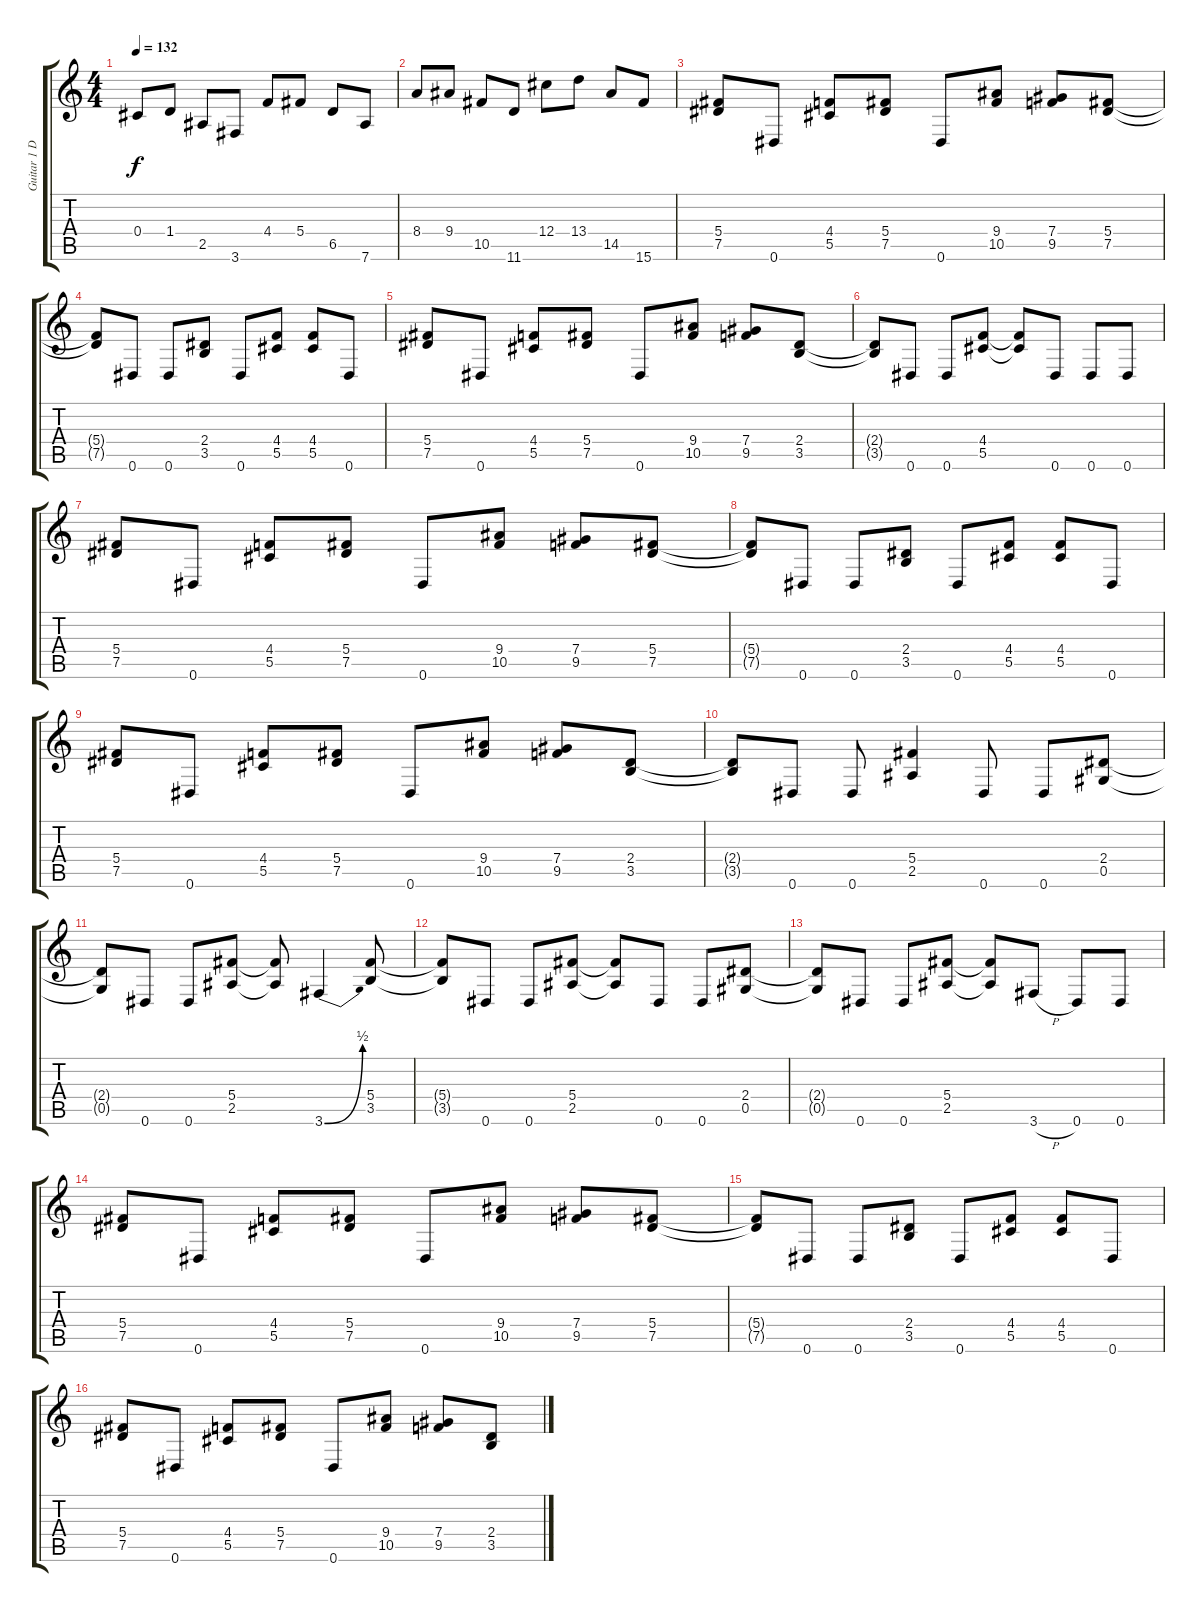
\track ("Guitar 1 Dave Mustaine" "Guitar 1 D") {instrument overdrivenguitar}
\staff {score tabs}
\tuning (Eb4 Bb3 Gb3 Db3 Ab2 Eb2) {hide}
\ts (4 4)
\tempo 132
\clef g2
\ks c
0.4.8{dy f} 1.4.8 2.5.8 3.6.8 4.4.8 5.4.8 6.5.8 7.6.8 |
8.4.8 9.4.8 10.5.8 11.6.8 12.4.8 13.4.8 14.5.8 15.6.8 |
(5.4 7.5).8 0.6.8 (4.4 5.5).8 (5.4 7.5).8 0.6.8 (9.4 10.5).8 (7.4 9.5).8 (5.4 7.5).8 |
(5.4{t} 7.5{t}).8 0.6.8 0.6.8 (2.4 3.5).8 0.6.8 (4.4 5.5).8 (4.4 5.5).8 0.6.8 |
(5.4 7.5).8 0.6.8 (4.4 5.5).8 (5.4 7.5).8 0.6.8 (9.4 10.5).8 (7.4 9.5).8 (2.4 3.5).8 |
(2.4{t} 3.5{t}).8 0.6.8 0.6.8 (4.4 5.5).8 (4.4{t} 5.5{t}).8 0.6.8 0.6.8 0.6.8 |
(5.4 7.5).8 0.6.8 (4.4 5.5).8 (5.4 7.5).8 0.6.8 (9.4 10.5).8 (7.4 9.5).8 (5.4 7.5).8 |
(5.4{t} 7.5{t}).8 0.6.8 0.6.8 (2.4 3.5).8 0.6.8 (4.4 5.5).8 (4.4 5.5).8 0.6.8 |
(5.4 7.5).8 0.6.8 (4.4 5.5).8 (5.4 7.5).8 0.6.8 (9.4 10.5).8 (7.4 9.5).8 (2.4 3.5).8 |
(2.4{t} 3.5{t}).8 0.6.8 0.6.8 (5.4 2.5).4 0.6.8 0.6.8 (2.4 0.5).8 |
(2.4{t} 0.5{t}).8 0.6.8 0.6.8 (5.4 2.5).8 (5.4{t} 2.5{t}).8 3.6{be (bend 0 0 60 2)}.4 (5.4 3.5).8 |
(5.4{t} 3.5{t}).8 0.6.8 0.6.8 (5.4 2.5).8 (5.4{t} 2.5{t}).8 0.6.8 0.6.8 (2.4 0.5).8 |
(2.4{t} 0.5{t}).8 0.6.8 0.6.8 (5.4 2.5).8 (5.4{t} 2.5{t}).8 3.6{h}.8 0.6.8 0.6.8 |
(5.4 7.5).8 0.6.8 (4.4 5.5).8 (5.4 7.5).8 0.6.8 (9.4 10.5).8 (7.4 9.5).8 (5.4 7.5).8 |
(5.4{t} 7.5{t}).8 0.6.8 0.6.8 (2.4 3.5).8 0.6.8 (4.4 5.5).8 (4.4 5.5).8 0.6.8 |
(5.4 7.5).8 0.6.8 (4.4 5.5).8 (5.4 7.5).8 0.6.8 (9.4 10.5).8 (7.4 9.5).8 (2.4 3.5).8
